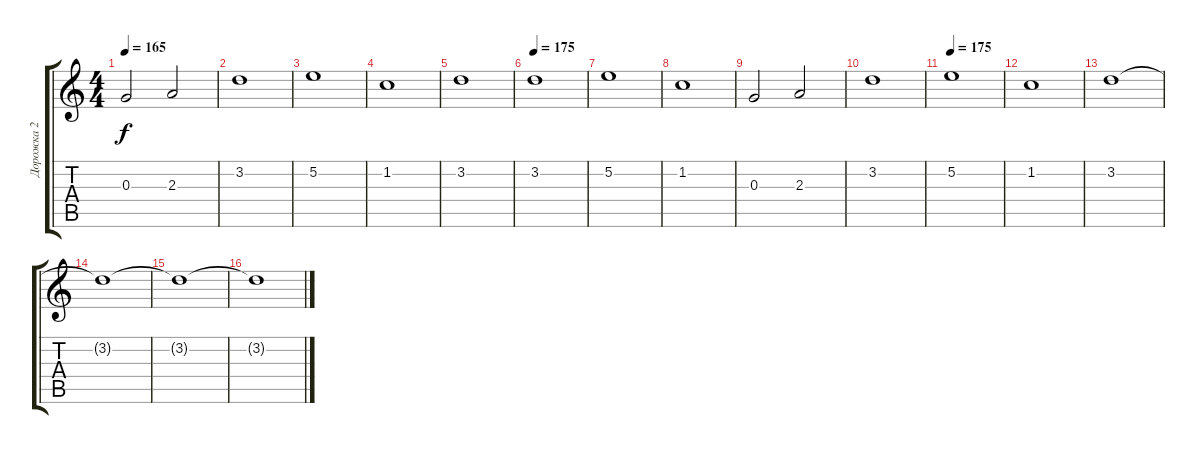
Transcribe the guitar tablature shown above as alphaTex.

\track ("Дорожка 2" "Дорожка 2") {instrument electricguitarjazz}
\staff {score tabs}
\tuning (E4 B3 G3 D3 A2 D2) {hide}
\ts (4 4)
\tempo 165
\clef g2
\ks c
0.3.2{dy f} 2.3.2 |
3.2.1 |
5.2.1 |
1.2.1 |
3.2.1 |
\tempo 175
3.2.1 |
5.2.1 |
1.2.1 |
0.3.2 2.3.2 |
3.2.1 |
\tempo 175
5.2.1 |
1.2.1 |
3.2.1 |
3.2{t}.1 |
3.2{t}.1 |
3.2{t}.1
